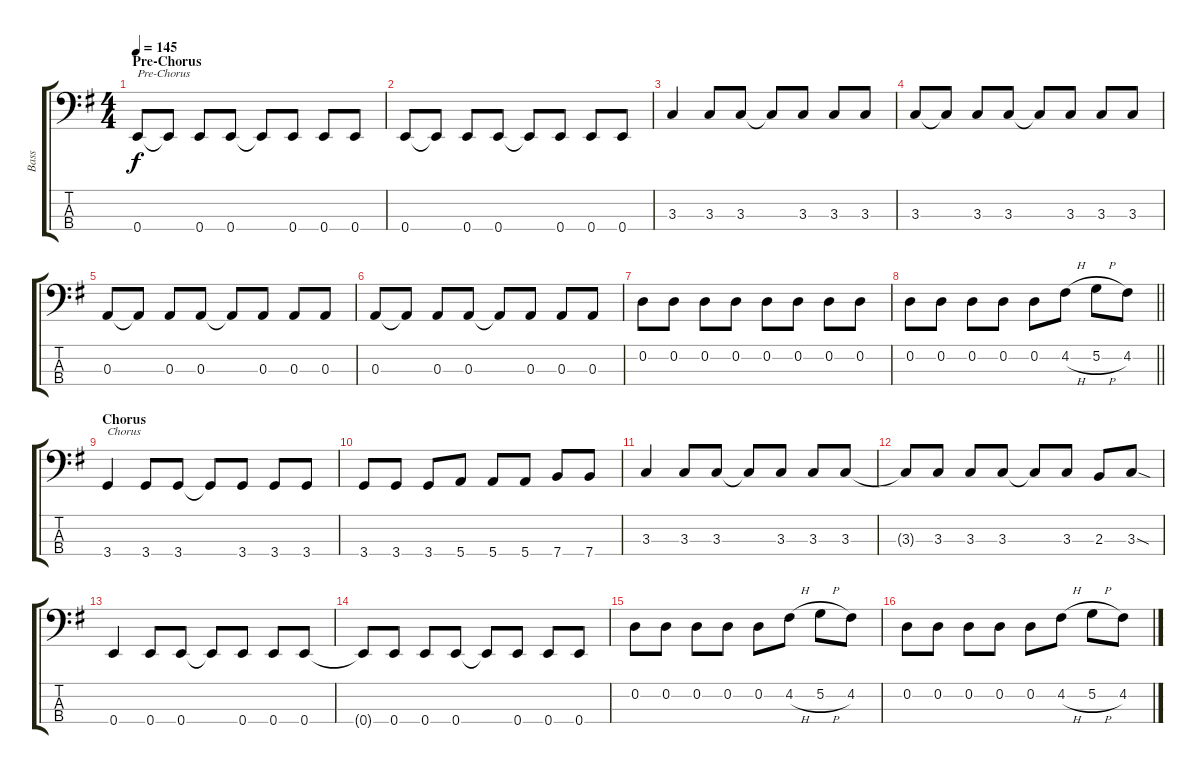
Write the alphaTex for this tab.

\track ("Bass" "Bass") {instrument electricbassfinger}
\staff {score tabs}
\tuning (G2 D2 A1 E1) {hide}
\ts (4 4)
\section ("" "Pre-Chorus")
\tempo 145
\clef f4
\ks g
0.4.8{txt "Pre-Chorus" dy f} 0.4{t}.8 0.4.8 0.4.8 0.4{t}.8 0.4.8 0.4.8 0.4.8 |
0.4.8 0.4{t}.8 0.4.8 0.4.8 0.4{t}.8 0.4.8 0.4.8 0.4.8 |
3.3.4 3.3.8 3.3.8 3.3{t}.8 3.3.8 3.3.8 3.3.8 |
3.3.8 3.3{t}.8 3.3.8 3.3.8 3.3{t}.8 3.3.8 3.3.8 3.3.8 |
0.3.8 0.3{t}.8 0.3.8 0.3.8 0.3{t}.8 0.3.8 0.3.8 0.3.8 |
0.3.8 0.3{t}.8 0.3.8 0.3.8 0.3{t}.8 0.3.8 0.3.8 0.3.8 |
0.2.8 0.2.8 0.2.8 0.2.8 0.2.8 0.2.8 0.2.8 0.2.8 |
\barLineRight lightlight
0.2.8 0.2.8 0.2.8 0.2.8 0.2.8 4.2{h}.8 5.2{h}.8 4.2.8 |
\section ("" "Chorus")
3.4.4{txt "Chorus"} 3.4.8 3.4.8 3.4{t}.8 3.4.8 3.4.8 3.4.8 |
3.4.8 3.4.8 3.4.8 5.4.8 5.4.8 5.4.8 7.4.8 7.4.8 |
3.3.4 3.3.8 3.3.8 3.3{t}.8 3.3.8 3.3.8 3.3.8 |
3.3{t}.8 3.3.8 3.3.8 3.3.8 3.3{t}.8 3.3.8 2.3.8 3.3{sod}.8 |
0.4.4 0.4.8 0.4.8 0.4{t}.8 0.4.8 0.4.8 0.4.8 |
0.4{t}.8 0.4.8 0.4.8 0.4.8 0.4{t}.8 0.4.8 0.4.8 0.4.8 |
0.2.8 0.2.8 0.2.8 0.2.8 0.2.8 4.2{h}.8 5.2{h}.8 4.2.8 |
0.2.8 0.2.8 0.2.8 0.2.8 0.2.8 4.2{h}.8 5.2{h}.8 4.2.8
